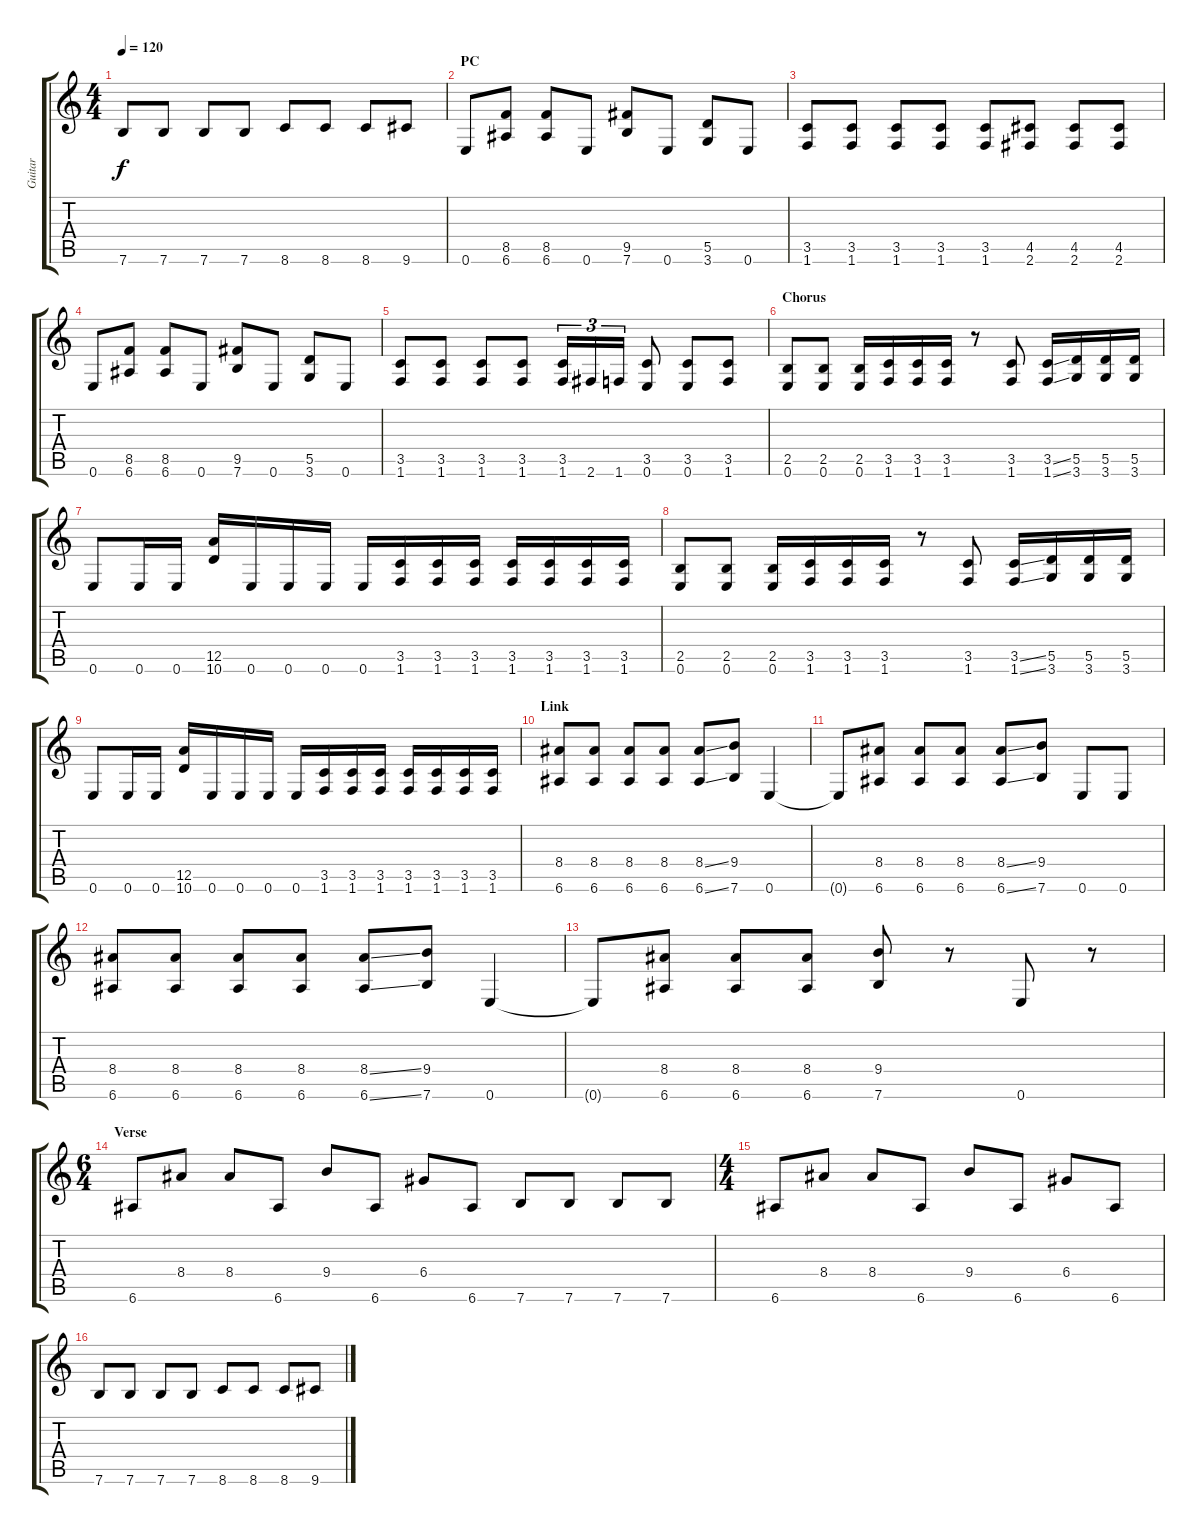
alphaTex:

\track ("Guitar" "Guitar") {instrument acousticguitarnylon}
\staff {score tabs}
\tuning (E4 B3 G3 D3 A2 E2) {hide}
\ts (4 4)
\tempo 120
\clef g2
\ks c
7.6.8{dy f} 7.6.8 7.6.8 7.6.8 8.6.8 8.6.8 8.6.8 9.6.8 |
\section ("" "PC")
0.6.8{instrument distortionguitar} (8.5 6.6).8 (8.5 6.6).8 0.6.8 (9.5 7.6).8 0.6.8 (5.5 3.6).8 0.6.8 |
(3.5 1.6).8 (3.5 1.6).8 (3.5 1.6).8 (3.5 1.6).8 (3.5 1.6).8 (4.5 2.6).8 (4.5 2.6).8 (4.5 2.6).8 |
0.6.8 (8.5 6.6).8 (8.5 6.6).8 0.6.8 (9.5 7.6).8 0.6.8 (5.5 3.6).8 0.6.8 |
(3.5 1.6).8 (3.5 1.6).8 (3.5 1.6).8 (3.5 1.6).8 (3.5 1.6).16{tu (3 2)} 2.6.16{tu (3 2)} 1.6.16{tu (3 2)} (3.5 0.6).8 (3.5 0.6).8 (3.5 1.6).8 |
\section ("" "Chorus")
(2.5 0.6).8 (2.5 0.6).8 (2.5 0.6).16 (3.5 1.6).16 (3.5 1.6).16 (3.5 1.6).16 r.8 (3.5 1.6).8 (3.5{ss} 1.6{ss}).16 (5.5 3.6).16 (5.5 3.6).16 (5.5 3.6).16 |
0.6.8 0.6.16 0.6.16 (12.5 10.6).16 0.6.16 0.6.16 0.6.16 0.6.16 (3.5 1.6).16 (3.5 1.6).16 (3.5 1.6).16 (3.5 1.6).16 (3.5 1.6).16 (3.5 1.6).16 (3.5 1.6).16 |
(2.5 0.6).8 (2.5 0.6).8 (2.5 0.6).16 (3.5 1.6).16 (3.5 1.6).16 (3.5 1.6).16 r.8 (3.5 1.6).8 (3.5{ss} 1.6{ss}).16 (5.5 3.6).16 (5.5 3.6).16 (5.5 3.6).16 |
0.6.8 0.6.16 0.6.16 (12.5 10.6).16 0.6.16 0.6.16 0.6.16 0.6.16 (3.5 1.6).16 (3.5 1.6).16 (3.5 1.6).16 (3.5 1.6).16 (3.5 1.6).16 (3.5 1.6).16 (3.5 1.6).16 |
\section ("" "Link")
(8.4 6.6).8 (8.4 6.6).8 (8.4 6.6).8 (8.4 6.6).8 (8.4{ss} 6.6{ss}).8 (9.4 7.6).8 0.6.4 |
0.6{t}.8 (8.4 6.6).8 (8.4 6.6).8 (8.4 6.6).8 (8.4{ss} 6.6{ss}).8 (9.4 7.6).8 0.6.8 0.6.8 |
(8.4 6.6).8 (8.4 6.6).8 (8.4 6.6).8 (8.4 6.6).8 (8.4{ss} 6.6{ss}).8 (9.4 7.6).8 0.6.4 |
0.6{t}.8 (8.4 6.6).8 (8.4 6.6).8 (8.4 6.6).8 (9.4 7.6).8 r.8 0.6.8 r.8 |
\ts (6 4)
\section ("" "Verse")
6.6.8{instrument acousticguitarnylon} 8.4.8 8.4.8 6.6.8 9.4.8 6.6.8 6.4.8 6.6.8 7.6.8 7.6.8 7.6.8 7.6.8 |
\ts (4 4)
6.6.8 8.4.8 8.4.8 6.6.8 9.4.8 6.6.8 6.4.8 6.6.8 |
7.6.8 7.6.8 7.6.8 7.6.8 8.6.8 8.6.8 8.6.8 9.6.8
